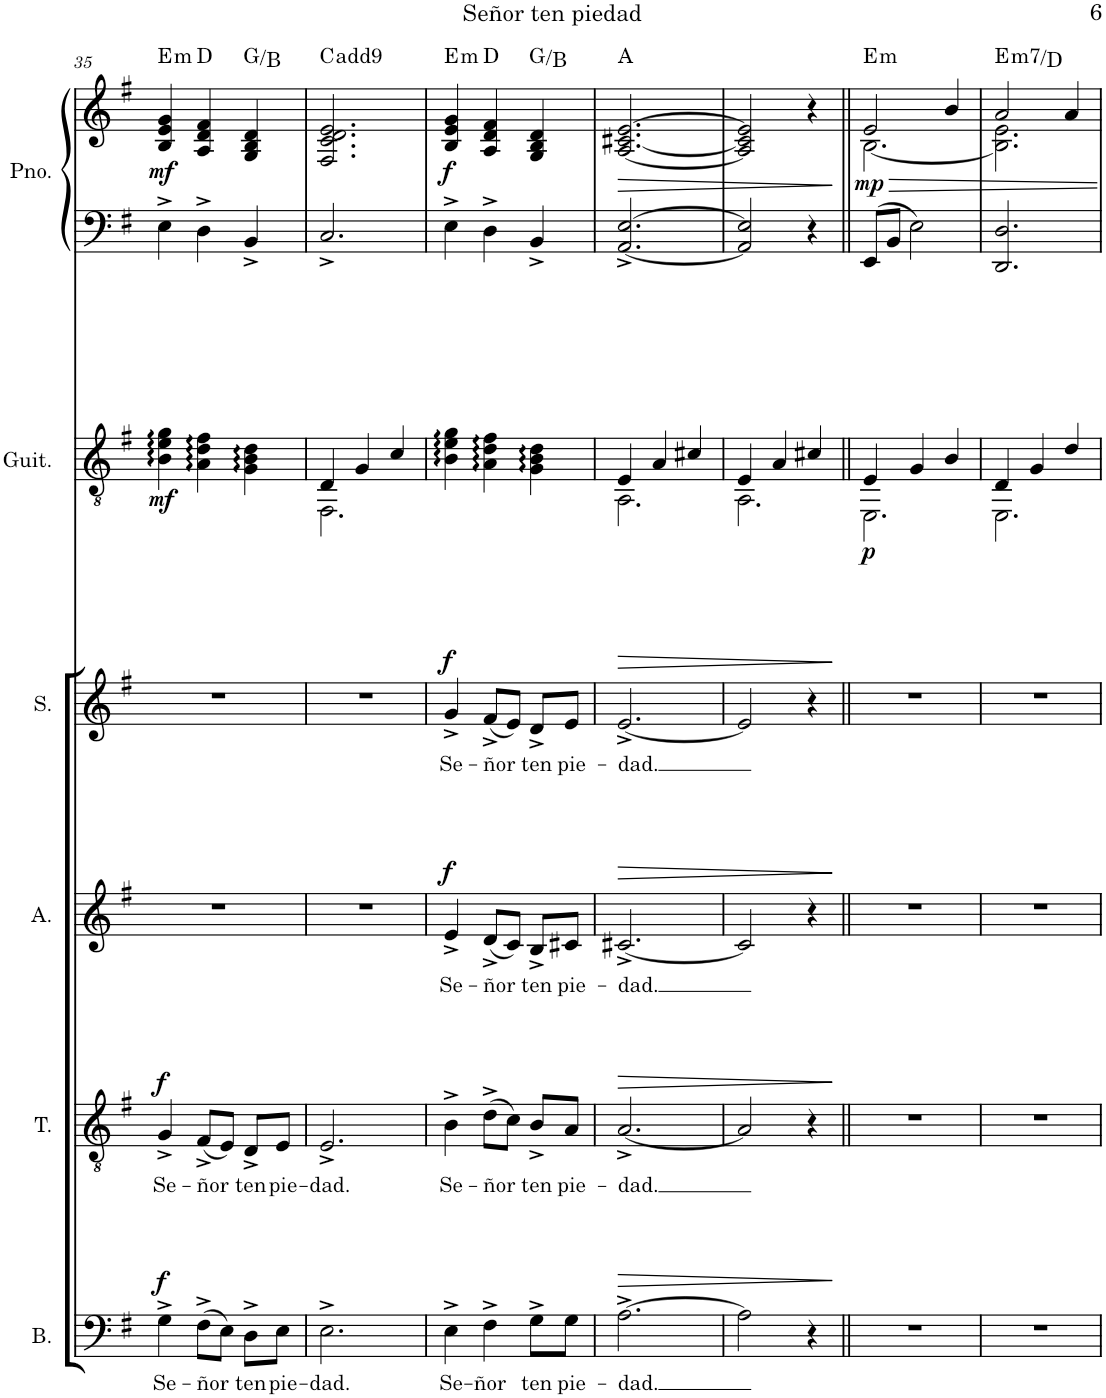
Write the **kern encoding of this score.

**kern	**text	**dynam	**kern	**text	**dynam	**kern	**text	**dynam	**kern	**text	**dynam	**kern	**dynam	**kern	**kern	**dynam	**harte
*part6	*part6	*part6	*part5	*part5	*part5	*part4	*part4	*part4	*part3	*part3	*part3	*part2	*part2	*part1	*part1	*part1	*part1
*staff7	*staff7	*staff7	*staff6	*staff6	*staff6	*staff5	*staff5	*staff5	*staff4	*staff4	*staff4	*staff3	*staff3	*staff2	*staff1	*staff1/2	*
*I"Bajo	*	*	*I"Tenor	*	*	*I"Alto	*	*	*I"Soprano	*	*	*I"Guitarra acústica	*	*I"Piano	*	*	*
*I'B.	*	*	*I'T.	*	*	*I'A.	*	*	*I'S.	*	*	*I'Guit.	*	*I'Pno.	*	*	*
!!LO:PB:g=z
*clefF4	*	*	*clefGv2	*	*	*clefG2	*	*	*clefG2	*	*	*clefGv2	*	*clefF4	*clefG2	*	*
*k[f#]	*	*	*k[f#]	*	*	*k[f#]	*	*	*k[f#]	*	*	*k[f#]	*	*k[f#]	*k[f#]	*	*
*M3/4	*	*	*M3/4	*	*	*M3/4	*	*	*M3/4	*	*	*M3/4	*	*M3/4	*M3/4	*	*
=35	=35	=35	=35	=35	=35	=35	=35	=35	=35	=35	=35	=35	=35	=35	=35	=35	=35
!	!LO:LY:b	!LO:DY:a	!	!LO:LY:b	!LO:DY:a	!	!	!	!	!	!	!	!LO:DY:b	!	!	!LO:DY:b	!LO:H:kt=m
4G^\	Se-	f	4G^/	Se-	f	2.r	.	.	2.r	.	.	4B\ 4e\ 4g\	mf	4E^\	4B/ 4e/ 4g/	mf	E:min
!	!LO:LY:b	!	!	!LO:LY:b	!	!	!	!	!	!	!	!	!	!	!	!	!
(8F#^\L	-ñor	.	(8F#^/L	-ñor	.	.	.	.	.	.	.	4A\ 4d\ 4f#\	.	4D^\	4A/ 4d/ 4f#/	.	D:maj
8E\J)	.	.	8E/J)	.	.	.	.	.	.	.	.	.	.	.	.	.	.
!	!LO:LY:b	!	!	!LO:LY:b	!	!	!	!	!	!	!	!	!	!	!	!	!
8D^\L	ten	.	8D^/L	ten	.	.	.	.	.	.	.	4G\ 4B\ 4d\	.	4BB^/	4G/ 4B/ 4d/	.	G:maj/3
!	!LO:LY:b	!	!	!LO:LY:b	!	!	!	!	!	!	!	!	!	!	!	!	!
8E\J	pie-	.	8E/J	pie-	.	.	.	.	.	.	.	.	.	.	.	.	.
=36	=36	=36	=36	=36	=36	=36	=36	=36	=36	=36	=36	=36	=36	=36	=36	=36	=36
!	!LO:LY:b	!	!	!LO:LY:b	!	!	!	!	!	!	!	!	!	!	!	!	!
*	*	*	*	*	*	*	*	*	*	*	*	*^	*	*	*	*	*
2.E^\	-dad.	.	2.E^/	-dad.	.	2.r	.	.	2.r	.	.	4D/	2.FF#\	.	2.C^/	2.F#/ 2.c/ 2.d/ 2.e/	.	C:maj(9)
.	.	.	.	.	.	.	.	.	.	.	.	4G/	.	.	.	.	.	.
.	.	.	.	.	.	.	.	.	.	.	.	4c/	.	.	.	.	.	.
*	*	*	*	*	*	*	*	*	*	*	*	*v	*v	*	*	*	*	*
=37	=37	=37	=37	=37	=37	=37	=37	=37	=37	=37	=37	=37	=37	=37	=37	=37	=37
!	!LO:LY:b	!	!	!LO:LY:b	!	!	!LO:LY:b	!LO:DY:a	!	!LO:LY:b	!LO:DY:a	!	!	!	!	!LO:DY:b	!LO:H:kt=m
4E^\	Se-	.	4B^\	Se-	.	4e^/	Se-	f	4g^/	Se-	f	4B\ 4e\ 4g\	.	4E^\	4B/ 4e/ 4g/	f	E:min
!	!LO:LY:b	!	!	!LO:LY:b	!	!	!LO:LY:b	!	!	!LO:LY:b	!	!	!	!	!	!	!
4F#^\	-ñor	.	(8d^\L	-ñor	.	(8d^/L	-ñor	.	(8f#^/L	-ñor	.	4A\ 4d\ 4f#\	.	4D^\	4A/ 4d/ 4f#/	.	D:maj
.	.	.	8c\J)	.	.	8c/J)	.	.	8e/J)	.	.	.	.	.	.	.	.
!	!LO:LY:b	!	!	!LO:LY:b	!	!	!LO:LY:b	!	!	!LO:LY:b	!	!	!	!	!	!	!
8G^\L	ten	.	8B^/L	ten	.	8B^/L	ten	.	8d^/L	ten	.	4G\ 4B\ 4d\	.	4BB^/	4G/ 4B/ 4d/	.	G:maj/3
!	!LO:LY:b	!	!	!LO:LY:b	!	!	!LO:LY:b	!	!	!LO:LY:b	!	!	!	!	!	!	!
8G\J	pie-	.	8A/J	pie-	.	8c#X/J	pie-	.	8e/J	pie-	.	.	.	.	.	.	.
=38	=38	=38	=38	=38	=38	=38	=38	=38	=38	=38	=38	=38	=38	=38	=38	=38	=38
!	!LO:LY:b	!LO:HP:b	!	!LO:LY:b	!LO:HP:b	!	!LO:LY:b	!LO:HP:b	!	!LO:LY:b	!LO:HP:b	!	!	!	!	!LO:HP:b	!
*	*	*	*	*	*	*	*	*	*	*	*	*^	*	*	*	*	*
[2.A^\	-dad.	>	[2.A^/	-dad.	>	[2.c#X^/	-dad.	>	[2.e^/	-dad.	>	4E/	2.AA\	.	[2.AA/^ [2.E/^	[2.A/ [2.c#X/ [2.e/	>	A:maj
.	.	.	.	.	.	.	.	.	.	.	.	4A/	.	.	.	.	.	.
.	.	.	.	.	.	.	.	.	.	.	.	4c#X/	.	.	.	.	.	.
=39	=39	=39	=39	=39	=39	=39	=39	=39	=39	=39	=39	=39	=39	=39	=39	=39	=39	=39
2A\]	.	.	2A/]	.	.	2c#/]	.	.	2e/]	.	.	4E/	2.AA\	.	2AA/] 2E/]	2A/] 2c#/] 2e/]	.	.
.	.	.	.	.	.	.	.	.	.	.	.	4A/	.	.	.	.	.	.
4r	.	.	4r	.	.	4r	.	.	4r	.	.	4c#X/	.	.	4r	4r	.	.
*	*	*	*	*	*	*	*	*	*	*	*	*v	*v	*	*	*	*	*
.	.	]	.	.	]	.	.	]	.	.	]	.	.	.	.	]	.
=40||	=40||	=40||	=40||	=40||	=40||	=40||	=40||	=40||	=40||	=40||	=40||	=40||	=40||	=40||	=40||	=40||	=40||
*	*	*	*	*	*	*	*	*	*	*	*	*^	*	*	*^	*	*
!	!	!	!	!	!	!	!	!	!	!	!	!	!	!LO:DY:b	!	!	!	!LO:DY:b	!LO:H:kt=m
2.r	.	.	2.r	.	.	2.r	.	.	2.r	.	.	4E/	2.EE\	p	8EE/L	2e/	[2.B\	mp	E:min
.	.	.	.	.	.	.	.	.	.	.	.	.	.	.	8BB/J	.	.	.	.
.	.	.	.	.	.	.	.	.	.	.	.	4G/	.	.	2E\	.	.	.	.
.	.	.	.	.	.	.	.	.	.	.	.	4B/	.	.	.	4b/	.	.	.
=41	=41	=41	=41	=41	=41	=41	=41	=41	=41	=41	=41	=41	=41	=41	=41	=41	=41	=41	=41
!	!	!	!	!	!	!	!	!	!	!	!	!	!	!	!	!	!	!	!LO:H:kt=m7
2.r	.	.	2.r	.	.	2.r	.	.	2.r	.	.	4D/	2.EE\	.	2.DD/ 2.D/	2a/	2.B\] 2.e\	.	E:min7/b7
.	.	.	.	.	.	.	.	.	.	.	.	4G/	.	.	.	.	.	.	.
.	.	.	.	.	.	.	.	.	.	.	.	4d/	.	.	.	4a/	.	.	.
*	*	*	*	*	*	*	*	*	*	*	*	*v	*v	*	*	*v	*v	*	*
=	=	=	=	=	=	=	=	=	=	=	=	=	=	=	=	=	=
*-	*-	*-	*-	*-	*-	*-	*-	*-	*-	*-	*-	*-	*-	*-	*-	*-	*-
